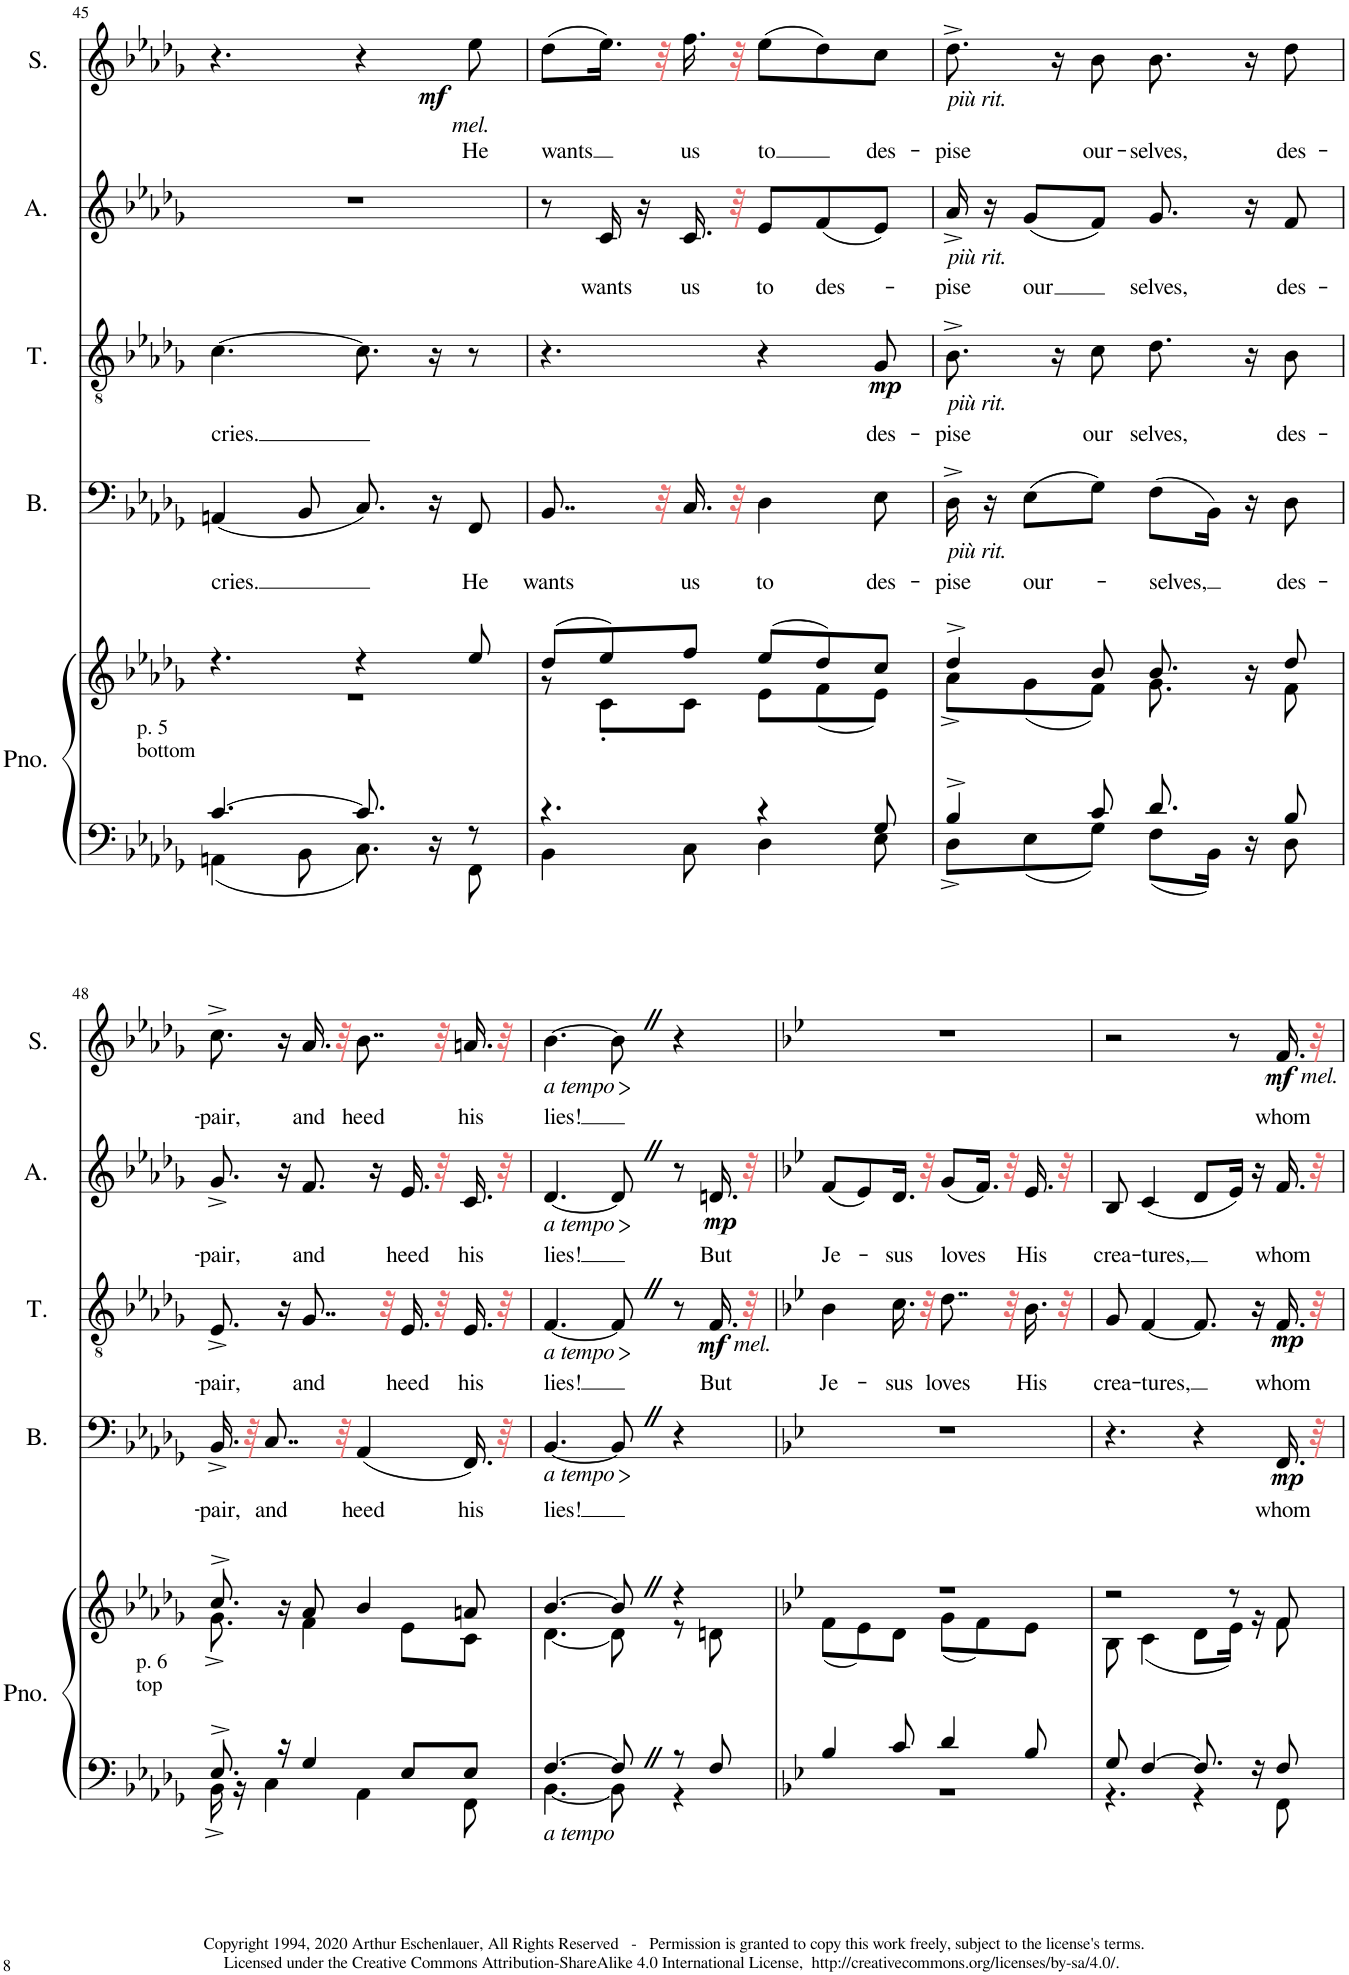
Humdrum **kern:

**kern	**kern	**kern	**text	**dynam	**kern	**text	**dynam	**kern	**text	**dynam	**kern	**text	**dynam
*part5	*part5	*part4	*part4	*part4	*part3	*part3	*part3	*part2	*part2	*part2	*part1	*part1	*part1
*staff6	*staff5	*staff4	*staff4	*staff4	*staff3	*staff3	*staff3	*staff2	*staff2	*staff2	*staff1	*staff1	*staff1
*I"Piano	*	*I"Bass	*	*	*I"Tenor	*	*	*I"Alto	*	*	*I"Soprano	*	*
*I'Pno.	*	*I'B.	*	*	*I'T.	*	*	*I'A.	*	*	*I'S.	*	*
!!LO:PB:g=z
*clefF4	*clefG2	*clefF4	*	*	*clefGv2	*	*	*clefG2	*	*	*clefG2	*	*
*k[b-e-a-d-g-]	*k[b-e-a-d-g-]	*k[b-e-a-d-g-]	*	*	*k[b-e-a-d-g-]	*	*	*k[b-e-a-d-g-]	*	*	*k[b-e-a-d-g-]	*	*
*M6/8	*M6/8	*M6/8	*	*	*M6/8	*	*	*M6/8	*	*	*M6/8	*	*
=45	=45	=45	=45	=45	=45	=45	=45	=45	=45	=45	=45	=45	=45
*^	*^	*	*	*	*	*	*	*	*	*	*	*	*
!LO:TX:a:t=p. 5	!	!	!	!	!	!	!	!	!	!	!	!	!	!	!
!LO:TX:a:t=bottom	!	!	!	!	!	!	!	!	!	!	!	!	!	!	!
!	!	!	!	!	!LO:LY:b	!	!	!LO:LY:b	!	!	!	!	!	!	!
*	*	*	*	*	*	*	*	*	*	*	*	*	*^	*	*
[4.c/	4AAn\	4.r	2.r	(4AAn/	cries.	.	[4.c\	cries.	.	2.r	.	.	4.r	2ryy	.	.
.	8BB-\	.	.	8BB-/	.	.	.	.	.	.	.	.	.	.	.	.
8.c/]	8.C\	4r	.	8.C/)	.	.	8.c\]	.	.	.	.	.	4r	.	.	.
.	.	.	.	.	.	.	.	.	.	.	.	.	.	16ryy	.	.
!	!	!	!	!	!	!	!	!	!	!	!	!	!	!	!	!LO:DY:b
16r	16ryy	.	.	16r	.	.	16r	.	.	.	.	.	.	8.ryy	.	mf
!	!	!	!	!	!	!	!	!	!	!	!	!	!LO:TX:b:i:t=mel.	!	!	!
!	!	!	!	!	!LO:LY:b	!	!	!	!	!	!	!	!	!	!LO:LY:b	!
8r	8FF\	8ee-/	.	8FF/	He	.	8r	.	.	.	.	.	8ee-\	.	He	.
=46	=46	=46	=46	=46	=46	=46	=46	=46	=46	=46	=46	=46	=46	=46	=46	=46
!	!	!	!	!	!LO:LY:b	!	!	!	!	!	!	!	!	!	!LO:LY:b	!
*	*	*	*	*	*	*	*	*	*	*	*	*	*v	*v	*	*
4.r	4BB-\	(8dd-/L	8r	8..BB-/	wants	.	4.r	.	.	8r	.	.	(8dd-\L	wants	.
!	!	!	!	!	!	!	!	!	!	!	!LO:LY:b	!	!	!	!
.	.	8ee-/)	8c'\L	.	.	.	.	.	.	16c/	wants	.	16.ee-\Jk)	.	.
.	.	.	.	.	.	.	.	.	.	16r	.	.	.	.	.
.	.	.	.	32r	.	.	.	.	.	.	.	.	32r	.	.
!	!	!	!	!	!LO:LY:b	!	!	!	!	!	!LO:LY:b	!	!	!LO:LY:b	!
.	8C\	8ff/J	8c\J	16.C/	us	.	.	.	.	16.c/	us	.	16.ff\	us	.
.	.	.	.	32r	.	.	.	.	.	32r	.	.	32r	.	.
!	!	!	!	!	!LO:LY:b	!	!	!	!	!	!LO:LY:b	!	!	!LO:LY:b	!
4r	4D-\	(8ee-/L	8e-\L	4D-\	to	.	4r	.	.	8e-/L	to	.	(8ee-\L	to	.
!	!	!	!	!	!	!	!	!	!	!	!LO:LY:b	!	!	!	!
.	.	8dd-/)	(8f\	.	.	.	.	.	.	(8f/	des-	.	8dd-\)	.	.
!	!	!	!	!	!LO:LY:b	!	!	!LO:LY:b	!LO:DY:b	!	!	!	!	!LO:LY:b	!
8G-/	8E-\	8cc/J	8e-\J)	8E-\	des-	.	8G-/	des-	mp	8e-/J)	.	.	8cc\J	des-	.
=47	=47	=47	=47	=47	=47	=47	=47	=47	=47	=47	=47	=47	=47	=47	=47
!	!	!	!	!	!	!	!	!	!	!	!	!	!LO:TX:b:i:t=più rit.	!	!
!	!	!	!	!	!	!	!	!	!	!LO:TX:b:i:t=più rit.	!	!	!	!	!
!	!	!	!	!	!	!	!LO:TX:b:i:t=più rit.	!	!	!	!	!	!	!	!
!	!	!	!	!LO:TX:b:i:t=più rit.	!	!	!	!	!	!	!	!	!	!	!
!	!	!	!	!	!LO:LY:b	!	!	!LO:LY:b	!	!	!LO:LY:b	!	!	!LO:LY:b	!
4B-^/	8D-^\L	4dd-^/	8a-^\L	16D-^\	-pise	.	8.B-^\	-pise	.	16a-^/	-pise	.	8.dd-^\	-pise	.
.	.	.	.	16r	.	.	.	.	.	16r	.	.	.	.	.
!	!	!	!	!	!LO:LY:b	!	!	!	!	!	!LO:LY:b	!	!	!	!
.	8E-\	.	(8g-\	(8E-\L	our-	.	.	.	.	(8g-/L	our	.	.	.	.
.	.	.	.	.	.	.	16r	.	.	.	.	.	16r	.	.
!	!	!	!	!	!	!	!	!LO:LY:b	!	!	!	!	!	!LO:LY:b	!
8c/	8G-\J	8b-/	8f\J)	8G-\J)	.	.	8c\	our	.	8f/J)	.	.	8b-\	our-	.
!	!	!	!	!	!LO:LY:b	!	!	!LO:LY:b	!	!	!LO:LY:b	!	!	!LO:LY:b	!
8.d-/	8F\L	8.b-/	8.g-\	(8F\L	-selves,	.	8.d-\	selves,	.	8.g-/	selves,	.	8.b-\	-selves,	.
.	16BB-\Jk	.	.	16BB-\Jk)	.	.	.	.	.	.	.	.	.	.	.
16r	16ryy	16r	16ryy	16r	.	.	16r	.	.	16r	.	.	16r	.	.
!	!	!	!	!	!LO:LY:b	!	!	!LO:LY:b	!	!	!LO:LY:b	!	!	!LO:LY:b	!
8B-/	8D-\	8dd-/	8f\	8D-\	des-	.	8B-\	des-	.	8f/	des-	.	8dd-\	des-	.
!!LO:LB:g=z
=48	=48	=48	=48	=48	=48	=48	=48	=48	=48	=48	=48	=48	=48	=48	=48
!LO:TX:a:t=p. 6	!	!	!	!	!	!	!	!	!	!	!	!	!	!	!
!LO:TX:a:t=top	!	!	!	!	!	!	!	!	!	!	!	!	!	!	!
!	!	!	!	!	!LO:LY:b	!	!	!LO:LY:b	!	!	!LO:LY:b	!	!	!LO:LY:b	!
8.E-^/	16BB-^\	8.cc^/	8.g-^\	16.BB-^/	-pair,	.	8.E-^/	-pair,	.	8.g-^/	-pair,	.	8.cc^\	-pair,	.
.	16r	.	.	.	.	.	.	.	.	.	.	.	.	.	.
.	.	.	.	32r	.	.	.	.	.	.	.	.	.	.	.
!	!	!	!	!	!LO:LY:b	!	!	!	!	!	!	!	!	!	!
.	4C\	.	.	8..C/	and	.	.	.	.	.	.	.	.	.	.
16r	.	16r	16ryy	.	.	.	16r	.	.	16r	.	.	16r	.	.
!	!	!	!	!	!	!	!	!LO:LY:b	!	!	!LO:LY:b	!	!	!LO:LY:b	!
4G-/	.	8a-/	4f\	.	.	.	8..G-/	and	.	8.f/	and	.	16.a-/	and	.
.	.	.	.	32r	.	.	.	.	.	.	.	.	32r	.	.
!	!	!	!	!	!LO:LY:b	!	!	!	!	!	!	!	!	!LO:LY:b	!
.	4AA-\	4b-/	.	(4AA-/	heed	.	.	.	.	.	.	.	8..b-\	heed	.
.	.	.	.	.	.	.	.	.	.	16r	.	.	.	.	.
.	.	.	.	.	.	.	32r	.	.	.	.	.	.	.	.
!	!	!	!	!	!	!	!	!LO:LY:b	!	!	!LO:LY:b	!	!	!	!
8E-/L	.	.	8e-\L	.	.	.	16.E-/	heed	.	16.e-/	heed	.	.	.	.
.	.	.	.	.	.	.	32r	.	.	32r	.	.	32r	.	.
!	!	!	!	!	!LO:LY:b	!	!	!LO:LY:b	!	!	!LO:LY:b	!	!	!LO:LY:b	!
8E-/J	8FF\	8an/	8c\J	16.FF/)	his	.	16.E-/	his	.	16.c/	his	.	16.an/	his	.
.	.	.	.	32r	.	.	32r	.	.	32r	.	.	32r	.	.
=49	=49	=49	=49	=49	=49	=49	=49	=49	=49	=49	=49	=49	=49	=49	=49
!	!	!	!	!	!	!	!	!	!	!	!	!	!LO:TX:b:i:t=a tempo	!	!
!	!	!	!	!	!	!	!	!	!	!LO:TX:b:i:t=a tempo	!	!	!	!	!
!	!	!	!	!	!	!	!LO:TX:b:i:t=a tempo	!	!	!	!	!	!	!	!
!	!	!	!	!LO:TX:b:i:t=a tempo	!	!	!	!	!	!	!	!	!	!	!
!LO:TX:b:i:t=a tempo	!	!	!	!	!	!	!	!	!	!	!	!	!	!	!
!	!	!	!	!	!LO:LY:b	!LO:HP:b	!	!LO:LY:b	!LO:HP:b	!	!LO:LY:b	!LO:HP:b	!	!LO:LY:b	!LO:HP:b
[4.F/	[4.BB-\	[4.b-/	[4.d-\	[4.BB-/	lies!	>	[4.F/	lies!	>	[4.d-/	lies!	>	[4.b-\	lies!	>
8FZ/]	8BB-\]	8b-Z/]	8d-\]	8BB-Z/]	.	]	8FZ/]	.	]	8d-Z/]	.	]	8b-Z\]	.	]
8r	4r	4r	8r	4r	.	.	8r	.	.	8r	.	.	4r	.	.
!	!	!	!	!	!	!	!LO:TX:b:i:t=mel.	!	!	!	!	!	!	!	!
!	!	!	!	!	!	!	!	!LO:LY:b	!LO:DY:b	!	!LO:LY:b	!LO:DY:b	!	!	!
8F/	.	.	8dn\	.	.	.	16.F/	But	mf	16.dn/	But	mp	.	.	.
.	.	.	.	.	.	.	32r	.	.	32r	.	.	.	.	.
=50	=50	=50	=50	=50	=50	=50	=50	=50	=50	=50	=50	=50	=50	=50	=50
*k[b-e-]	*	*k[b-e-]	*	*k[b-e-]	*	*	*k[b-e-]	*	*	*k[b-e-]	*	*	*k[b-e-]	*	*
!	!	!	!	!	!	!	!	!LO:LY:b	!	!	!LO:LY:b	!	!	!	!
4B-/	2.r	2.r	(8f\L	2.r	.	.	4B-\	Je-	.	(8f/L	Je-	.	2.r	.	.
.	.	.	8e-\)	.	.	.	.	.	.	8e-/)	.	.	.	.	.
!	!	!	!	!	!	!	!	!LO:LY:b	!	!	!LO:LY:b	!	!	!	!
8c/	.	.	8d\J	.	.	.	16.c\	-sus	.	16.d/Jk	-sus	.	.	.	.
.	.	.	.	.	.	.	32r	.	.	32r	.	.	.	.	.
!	!	!	!	!	!	!	!	!LO:LY:b	!	!	!LO:LY:b	!	!	!	!
4d/	.	.	(8g\L	.	.	.	8..d\	loves	.	(8g/L	loves	.	.	.	.
.	.	.	8f\)	.	.	.	.	.	.	16.f/Jk)	.	.	.	.	.
.	.	.	.	.	.	.	32r	.	.	32r	.	.	.	.	.
!	!	!	!	!	!	!	!	!LO:LY:b	!	!	!LO:LY:b	!	!	!	!
8B-/	.	.	8e-\J	.	.	.	16.B-\	His	.	16.e-/	His	.	.	.	.
.	.	.	.	.	.	.	32r	.	.	32r	.	.	.	.	.
=51	=51	=51	=51	=51	=51	=51	=51	=51	=51	=51	=51	=51	=51	=51	=51
!	!	!	!	!	!	!	!	!LO:LY:b	!	!	!LO:LY:b	!	!	!	!
8G/	4.r	2r	8B-\	4.r	.	.	8G/	crea-	.	8B-/	crea-	.	2r	.	.
!	!	!	!	!	!	!	!	!LO:LY:b	!	!	!LO:LY:b	!	!	!	!
[4F/	.	.	(4c\	.	.	.	[4F/	-tures,	.	(4c/	-tures,	.	.	.	.
8.F/]	4r	.	8d\L	4r	.	.	8.F/]	.	.	8d/L	.	.	.	.	.
.	.	8r	16e-\Jk)	.	.	.	.	.	.	16e-/Jk)	.	.	8r	.	.
16r	.	.	16r	.	.	.	16r	.	.	16r	.	.	.	.	.
!	!	!	!	!	!	!	!	!	!	!	!	!	!LO:TX:b:i:t=mel.	!	!
!	!	!	!	!	!LO:LY:b	!LO:DY:b	!	!LO:LY:b	!LO:DY:b	!	!LO:LY:b	!	!	!LO:LY:b	!LO:DY:b
8F/	8FF\	8f/	8f\	16.FF/	whom	mp	16.F/	whom	mp	16.f/	whom	.	16.f/	whom	mf
.	.	.	.	32r	.	.	32r	.	.	32r	.	.	32r	.	.
*v	*v	*	*	*	*	*	*	*	*	*	*	*	*	*	*
*	*v	*v	*	*	*	*	*	*	*	*	*	*	*	*
=	=	=	=	=	=	=	=	=	=	=	=	=	=
*-	*-	*-	*-	*-	*-	*-	*-	*-	*-	*-	*-	*-	*-
